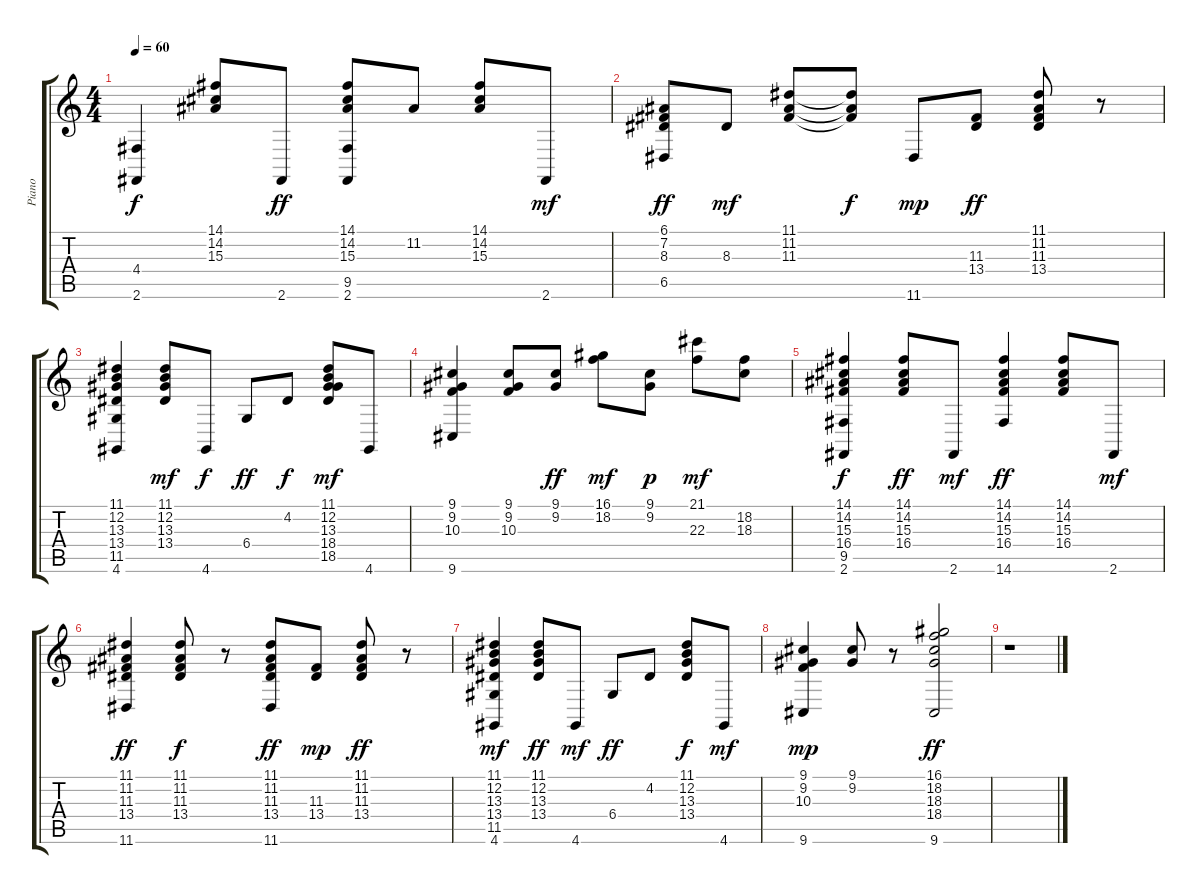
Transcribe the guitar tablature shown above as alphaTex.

\track ("Piano" "Piano") {instrument brightacousticpiano}
\staff {score tabs}
\tuning (E4 B3 G3 D3 A2 E2) {hide}
\ts (4 4)
\tempo 60
\clef g2
\ks c
(4.4 2.6).4{dy f} (14.1 14.2 15.3).8 2.6.8{dy ff} (14.1 14.2 15.3 9.5 2.6).8 11.2.8 (14.1 14.2 15.3).8 2.6.8{dy mf} |
(6.1 7.2 8.3 6.5).8{dy ff} 8.3.8{dy mf} (11.1 11.2 11.3).8 (11.1{t} 11.2{t} 11.3{t}).8{dy f} 11.6.8{dy mp} (11.3 13.4).8{dy ff} (11.1 11.2 11.3 13.4).8 r.8 |
(11.1 12.2 13.3 13.4 11.5 4.6).4 (11.1 12.2 13.3 13.4).8{dy mf} 4.6.8{dy f} 6.4.8{dy ff} 4.2.8{dy f} (11.1 12.2 13.3 18.4 18.5).8{dy mf} 4.6.8 |
(9.1 9.2 10.3 9.6).4 (9.1 9.2 10.3).8 (9.1 9.2).8{dy ff} (16.1 18.2).8{dy mf} (9.1 9.2).8{dy p} (21.1 22.3).8{dy mf} (18.2 18.3).8 |
(14.1 14.2 15.3 16.4 9.5 2.6).4{dy f} (14.1 14.2 15.3 16.4).8{dy ff} 2.6.8{dy mf} (14.1 14.2 15.3 16.4 14.6).4{dy ff} (14.1 14.2 15.3 16.4).8 2.6.8{dy mf} |
(11.1 11.2 11.3 13.4 11.6).4{dy ff} (11.1 11.2 11.3 13.4).8{dy f} r.8 (11.1 11.2 11.3 13.4 11.6).8{dy ff} (11.3 13.4).8{dy mp} (11.1 11.2 11.3 13.4).8{dy ff} r.8 |
(11.1 12.2 13.3 13.4 11.5 4.6).4{dy mf} (11.1 12.2 13.3 13.4).8{dy ff} 4.6.8{dy mf} 6.4.8{dy ff} 4.2.8 (11.1 12.2 13.3 13.4).8{dy f} 4.6.8{dy mf} |
(9.1 9.2 10.3 9.6).4{dy mp} (9.1 9.2).8 r.8 (16.1 18.2 18.3 18.4 9.6).2{dy ff} |
r.1
